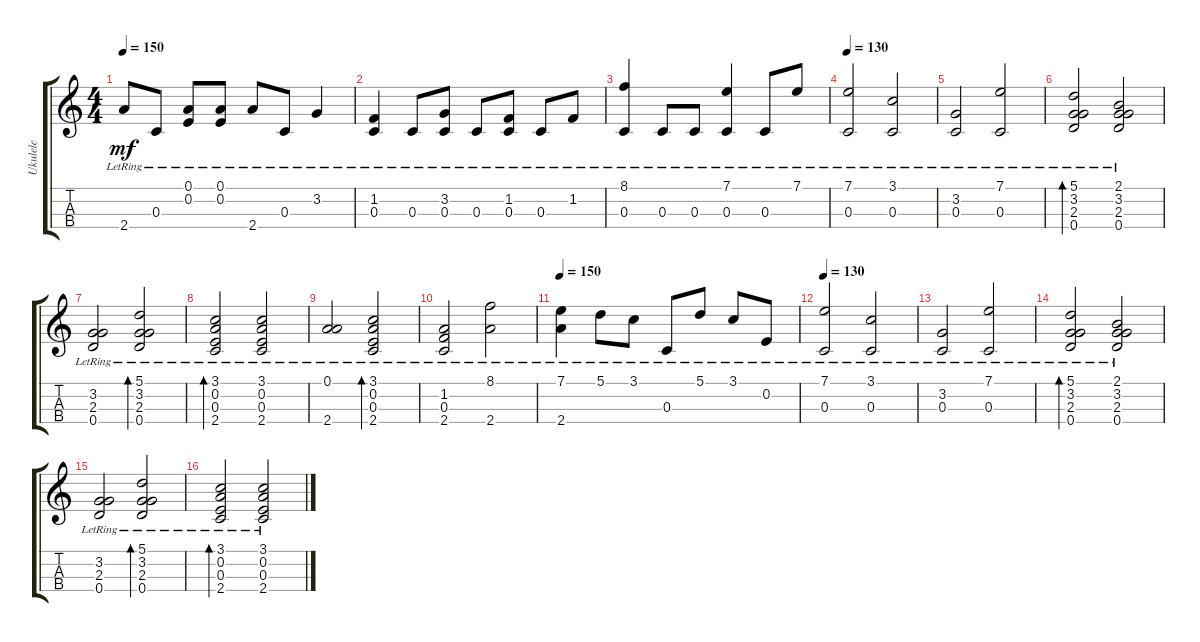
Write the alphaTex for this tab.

\track ("Ukulele" "Ukulele") {instrument shamisen}
\staff {score tabs}
\tuning (A4 E4 C4 G4) {hide}
\ts (4 4)
\tempo 150
\clef g2
\ks c
2.4{lr}.8{dy mf} 0.3{lr}.8 (0.1{lr} 0.2{lr}).8 (0.1{lr} 0.2{lr}).8 2.4{lr}.8 0.3{lr}.8 3.2{lr}.4 |
(1.2{lr} 0.3{lr}).4 0.3{lr}.8 (3.2{lr} 0.3{lr}).8 0.3{lr}.8 (1.2{lr} 0.3{lr}).8 0.3{lr}.8 1.2{lr}.8 |
(8.1{lr} 0.3{lr}).4 0.3{lr}.8 0.3{lr}.8 (7.1{lr} 0.3{lr}).4 0.3{lr}.8 7.1{lr}.8 |
\tempo 130
(7.1{lr} 0.3{lr}).2 (3.1{lr} 0.3{lr}).2 |
(3.2{lr} 0.3{lr}).2 (7.1{lr} 0.3{lr}).2 |
(5.1{lr} 3.2{lr} 2.3{lr} 0.4{lr}).2{bd 120} (2.1{lr} 3.2{lr} 2.3{lr} 0.4{lr}).2 |
(3.2{lr} 2.3{lr} 0.4{lr}).2 (5.1{lr} 3.2{lr} 2.3{lr} 0.4{lr}).2{bd 120} |
(3.1{lr} 0.2{lr} 0.3{lr} 2.4{lr}).2{bd 120} (3.1{lr} 0.2{lr} 0.3{lr} 2.4{lr}).2 |
(0.1{lr} 2.4{lr}).2 (3.1{lr} 0.2{lr} 0.3{lr} 2.4{lr}).2{bd 120} |
(1.2{lr} 0.3{lr} 2.4{lr}).2 (8.1{lr} 2.4{lr}).2 |
\tempo 150
(7.1{lr} 2.4{lr}).4 5.1{lr}.8 3.1{lr}.8 0.3{lr}.8 5.1{lr}.8 3.1{lr}.8 0.2{lr}.8 |
\tempo 130
(7.1{lr} 0.3{lr}).2 (3.1{lr} 0.3{lr}).2 |
(3.2{lr} 0.3{lr}).2 (7.1{lr} 0.3{lr}).2 |
(5.1{lr} 3.2{lr} 2.3{lr} 0.4{lr}).2{bd 120} (2.1{lr} 3.2{lr} 2.3{lr} 0.4{lr}).2 |
(3.2{lr} 2.3{lr} 0.4{lr}).2 (5.1{lr} 3.2{lr} 2.3{lr} 0.4{lr}).2{bd 120} |
(3.1{lr} 0.2{lr} 0.3{lr} 2.4{lr}).2{bd 120} (3.1{lr} 0.2{lr} 0.3{lr} 2.4{lr}).2
